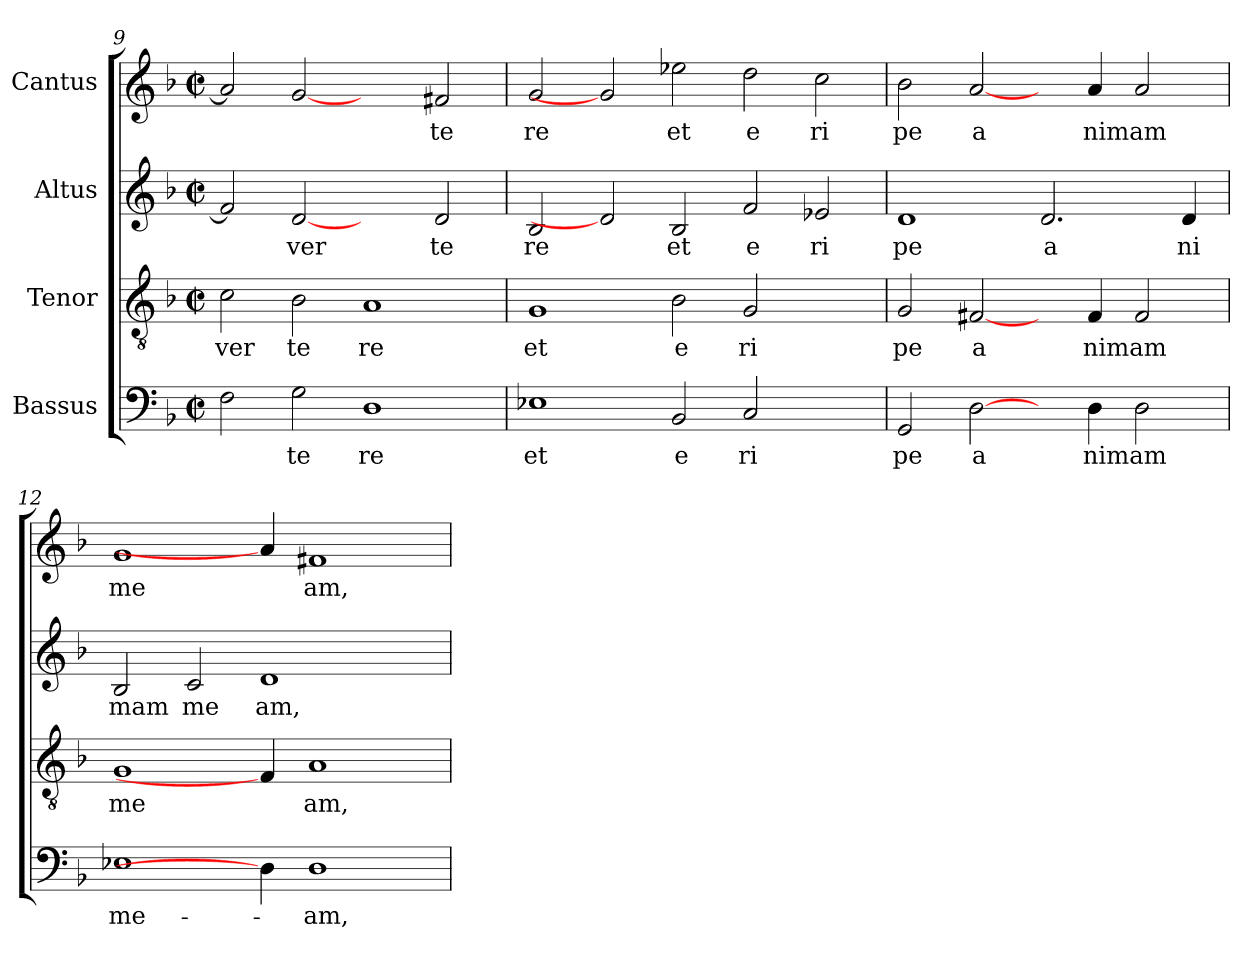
**kern	**text	**kern	**text	**kern	**text	**kern	**text
*part4	*part4	*part3	*part3	*part2	*part2	*part1	*part1
*staff4	*staff4	*staff3	*staff3	*staff2	*staff2	*staff1	*staff1
*I"Bassus	*	*I"Tenor	*	*I"Altus	*	*I"Cantus	*
*clefF4	*	*clefGv2	*	*clefG2	*	*clefG2	*
*k[b-]	*	*k[b-]	*	*k[b-]	*	*k[b-]	*
*F:	*	*F:	*	*F:	*	*F:	*
*M2/2	*	*M2/2	*	*M2/2	*	*M2/2	*
*met(c|)	*	*met(c|)	*	*met(c|)	*	*met(c|)	*
=9	=9	=9	=9	=9	=9	=9	=9
!	!	!	!LO:LY:b:cj	!	!	!	!
2F\	.	2c\	ver	2f/]	.	2a/]	.
!	!LO:LY:b:cj	!	!LO:LY:b:cj	!	!LO:LY:b:cj	!	!
2G\	te	2B-\	te	[2d	ver	[2g	.
!	!LO:LY:b:cj	!	!LO:LY:b:cj	!	!	!	!
1D	re	1A	re	2ryy	.	2ryy	.
!	!	!	!	!	!LO:LY:b:cj	!	!LO:LY:b:cj
.	.	.	.	2d/	te	2f#/	te
=10	=10	=10	=10	=10	=10	=10	=10
!	!LO:LY:b:cj	!	!LO:LY:b:cj	!	!LO:LY:b:cj	!	!LO:LY:b:cj
1E-X	et	1G	et	2B-/	re	2g/	re
.	.	.	.	2d]	.	2g]	.
!	!LO:LY:b:cj	!	!LO:LY:b:cj	!	!LO:LY:b:cj	!	!LO:LY:b:cj
2BB-/	e	2B-\	e	2B-/	et	2ee-X\	et
!	!LO:LY:b:cj	!	!LO:LY:b:cj	!	!LO:LY:b:cj	!	!LO:LY:b:cj
2C/	ri	2G/	ri	2f/	e	2dd\	e
!	!	!	!	!	!LO:LY:b:cj	!	!LO:LY:b:cj
2ryy	.	2ryy	.	2e-X/	ri	2cc\	ri
=11	=11	=11	=11	=11	=11	=11	=11
!	!LO:LY:b:cj	!	!LO:LY:b:cj	!	!LO:LY:b:cj	!	!LO:LY:b:cj
2GG/	pe	2G/	pe	1d	pe	2b-\	pe
!	!LO:LY:b:cj	!	!LO:LY:b:cj	!	!	!	!LO:LY:b:cj
[2D\	a	[2F#X/	a	.	.	[2a/	a
!	!	!	!	!	!LO:LY:b:cj	!	!
4ryy	.	4ryy	.	2.d/	a	4ryy	.
!	!LO:LY:b	!	!LO:LY:b	!	!	!	!LO:LY:b
4D\	nimam	4F#/	nimam	.	.	4a/	nimam
2D\	.	2F#/	.	.	.	2a/	.
!	!	!	!	!	!LO:LY:b:cj	!	!
.	.	.	.	4d/	ni	.	.
!!LO:LB:g=z
=12	=12	=12	=12	=12	=12	=12	=12
!	!LO:LY:b:cj	!	!LO:LY:b:cj	!	!LO:LY:b:cj	!	!LO:LY:b:cj
1E-X	me-	1G	me	2B-/	mam	1g	me
!	!	!	!	!	!LO:LY:b:cj	!	!
.	.	.	.	2c/	me	.	.
!	!	!	!	!	!LO:LY:b:cj	!	!
4D\]	.	4F#/]	.	1d	am,	4a/]	.
!	!LO:LY:b:cj	!	!LO:LY:b:cj	!	!	!	!LO:LY:b:cj
1D	-am,	1A	am,	.	.	1f#X	am,
.	.	.	.	4ryy	.	.	.
=	=	=	=	=	=	=	=
*-	*-	*-	*-	*-	*-	*-	*-
